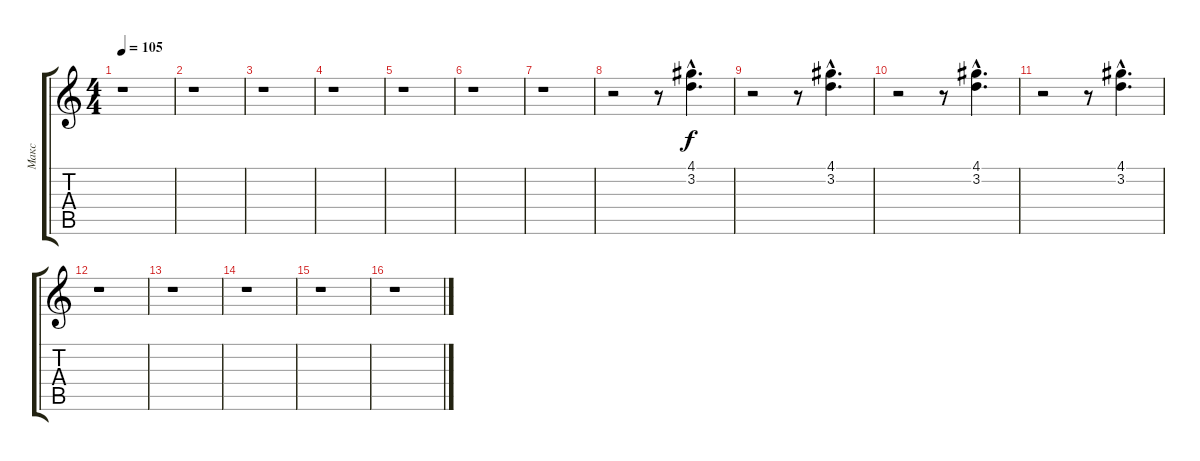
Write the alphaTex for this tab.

\track ("Макс" "Макс") {instrument distortionguitar}
\staff {score tabs}
\tuning (E4 B3 G3 D3 A2 E2) {hide}
\ts (4 4)
\tempo 105
\clef g2
\ks c
r.1{dy f} |
r.1 |
r.1 |
r.1 |
r.1 |
r.1 |
r.1 |
r.2 r.8 (4.1{hac} 3.2{hac}).4{d} |
r.2 r.8 (4.1{hac} 3.2{hac}).4{d} |
r.2 r.8 (4.1{hac} 3.2{hac}).4{d} |
r.2 r.8 (4.1{hac} 3.2{hac}).4{d} |
r.1 |
r.1 |
r.1 |
r.1 |
r.1
